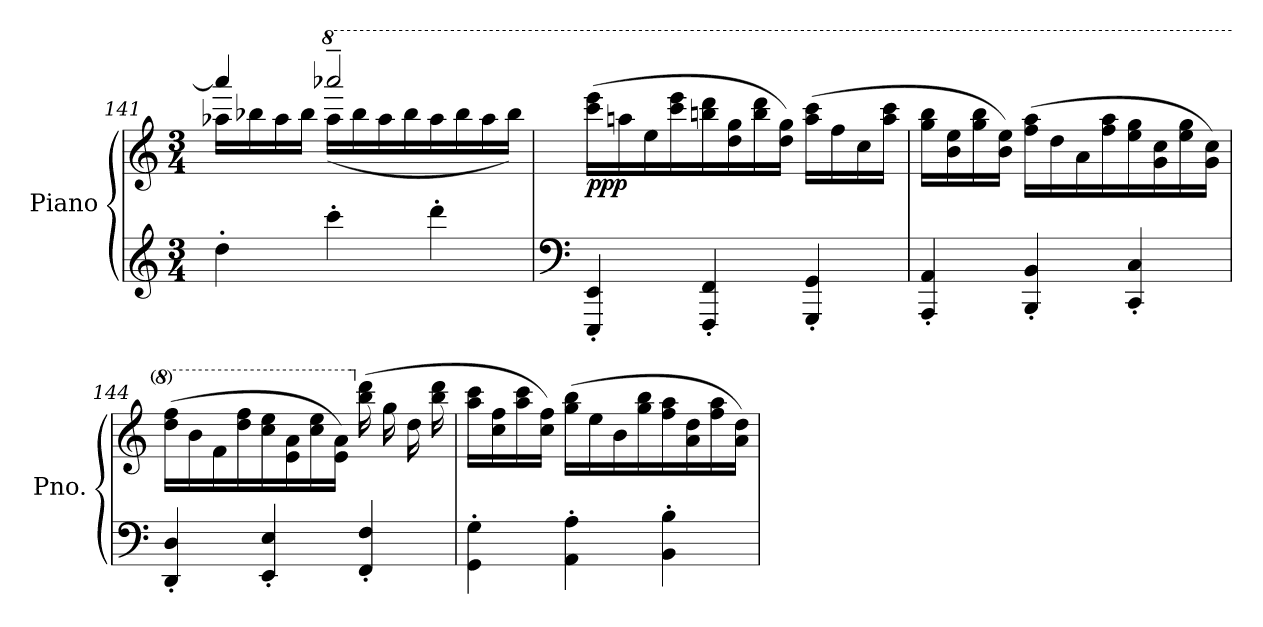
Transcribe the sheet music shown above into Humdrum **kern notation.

**kern	**kern	**dynam
*part1	*part1	*part1
*staff2	*staff1	*staff1/2
*I"Piano	*	*
*I'Pno.	*	*
*clefG2	*clefG2	*
*k[]	*k[]	*
*M3/4	*M3/4	*
=141	=141	=141
*	*^	*
4dd'\	4aaa-/]	16aa-X\LL	.
.	.	16bb-X\	.
.	.	16aa-\	.
.	.	16bb-\JJ	.
*	*8va	*	*
4ccc'\	2aaaa-X~/	(<16aaa-\LL	.
.	.	16bbb-\	.
.	.	16aaa-\	.
.	.	16bbb-\	.
4ddd'\	.	16aaa-\	.
.	.	16bbb-\	.
.	.	16aaa-\	.
.	.	16bbb-\JJ)	.
*	*v	*v	*
!!LO:LB:g=z
=142	=142	=142
*clefF4	*	*
*	*^	*
!	!	!	!LO:DY:b
*	*v	*v	*
4EEE/' 4EE/'	(>16cccc\ 16eeee\LL	ppp
.	16aaan\	.
.	16eee\	.
.	16cccc\ 16eeee\	.
4FFF/' 4FF/'	16bbbn\ 16dddd\	.
.	16ddd\ 16ggg\	.
.	16bbb\ 16dddd\	.
.	16ddd\ 16ggg\JJ)	.
4GGG/' 4GG/'	(>16aaa\ 16cccc\LL	.
.	16fff\	.
.	16ccc\	.
.	16aaa\ 16cccc\JJ	.
!!LO:LB:g=z
=143	=143	=143
4AAA/' 4AA/'	16ggg\ 16bbb\LL	.
.	16bb\ 16eee\	.
.	16ggg\ 16bbb\	.
.	16bb\ 16eee\JJ)	.
4BBB/' 4BB/'	(>16fff\ 16aaa\LL	.
.	16ddd\	.
.	16aa\	.
.	16fff\ 16aaa\	.
4CC/' 4C/'	16eee\ 16ggg\	.
.	16gg\ 16ccc\	.
.	16eee\ 16ggg\	.
.	16gg\ 16ccc\JJ)	.
=144	=144	=144
4DD/' 4D/'	(>16ddd\ 16fff\LL	.
.	16bb\	.
.	16ff\	.
.	16ddd\ 16fff\	.
4EE/' 4E/'	16ccc\ 16eee\	.
.	16ee\ 16aa\	.
.	16ccc\ 16eee\	.
.	16ee\ 16aa\JJ)	.
*	*X8va	*
4FF/' 4F/'	(>16bb\ 16ddd\	.
.	16gg\	.
.	16dd\	.
.	16bb\ 16ddd\	.
=145	=145	=145
4GG\' 4G\'	16aa\ 16ccc\LL	.
.	16cc\ 16ff\	.
.	16aa\ 16ccc\	.
.	16cc\ 16ff\JJ)	.
4AA\' 4A\'	(>16gg\ 16bb\LL	.
.	16ee\	.
.	16b\	.
.	16gg\ 16bb\	.
4BB\' 4B\'	16ff\ 16aa\	.
!	!	!LO:DY:b
.	16a\ 16dd\	other-dynamics
.	16ff\ 16aa\	.
.	16a\ 16dd\JJ)	.
=	=	=
*-	*-	*-
